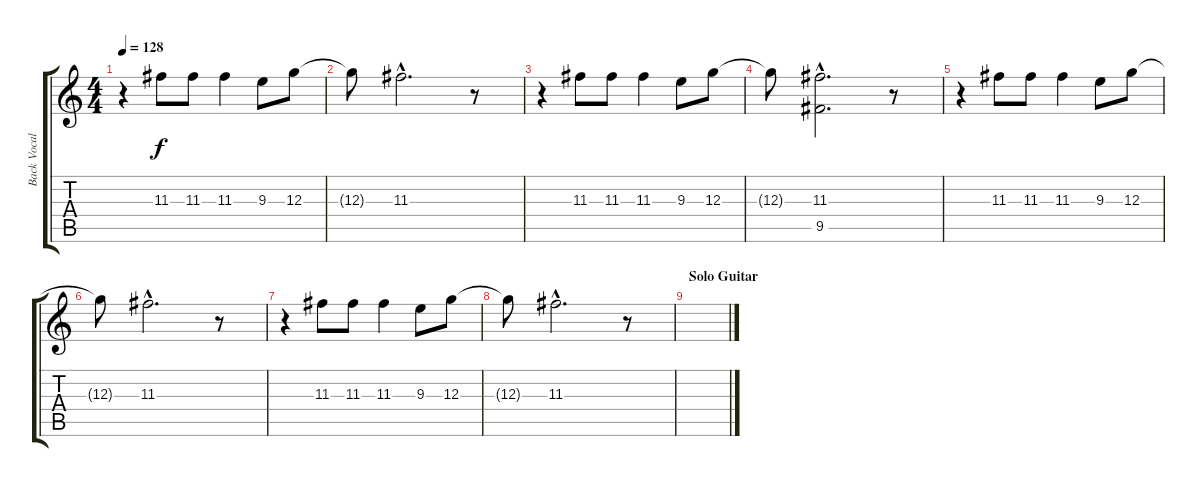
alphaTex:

\track ("Back Vocal" "Back Vocal") {instrument guitarharmonics}
\staff {score tabs}
\tuning (E4 B3 G3 D3 A2 E2) {hide}
\ts (4 4)
\tempo 128
\clef g2
\ks c
r.4{dy mp} 11.3.8{dy f} 11.3.8 11.3.4 9.3.8 12.3.8 |
12.3{t}.8 11.3{hac}.2{d} r.8 |
r.4 11.3.8 11.3.8 11.3.4 9.3.8 12.3.8 |
12.3{t}.8 (11.3{hac} 9.5{hac}).2{d} r.8 |
r.4 11.3.8 11.3.8 11.3.4 9.3.8 12.3.8 |
12.3{t}.8 11.3{hac}.2{d} r.8 |
r.4 11.3.8 11.3.8 11.3.4 9.3.8 12.3.8 |
12.3{t}.8 11.3{hac}.2{d} r.8 |
\section ("" "Solo Guitar")
